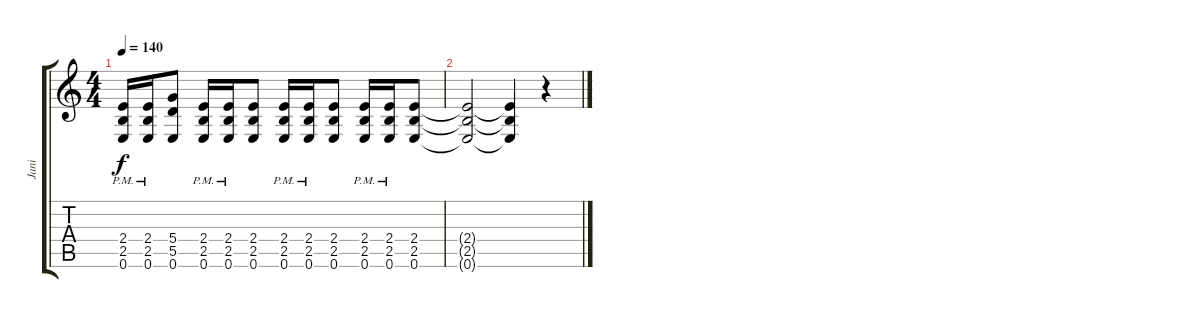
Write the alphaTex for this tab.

\track ("Jani" "Jani") {instrument overdrivenguitar}
\staff {score tabs}
\tuning (E4 B3 G3 D3 A2 E2) {hide}
\ts (4 4)
\tempo 140
\clef g2
\ks c
(2.4{pm} 2.5{pm} 0.6{pm}).16{dy f instrument distortionguitar} (2.4{pm} 2.5{pm} 0.6{pm}).16 (5.4 5.5 0.6).8 (2.4{pm} 2.5{pm} 0.6{pm}).16 (2.4{pm} 2.5{pm} 0.6{pm}).16 (2.4 2.5 0.6).8 (2.4{pm} 2.5{pm} 0.6{pm}).16 (2.4{pm} 2.5{pm} 0.6{pm}).16 (2.4 2.5 0.6).8 (2.4{pm} 2.5{pm} 0.6{pm}).16 (2.4{pm} 2.5{pm} 0.6{pm}).16 (2.4 2.5 0.6).8 |
(2.4{t} 2.5{t} 0.6{t}).2 (2.4{t} 2.5{t} 0.6{t}).4 r.4
